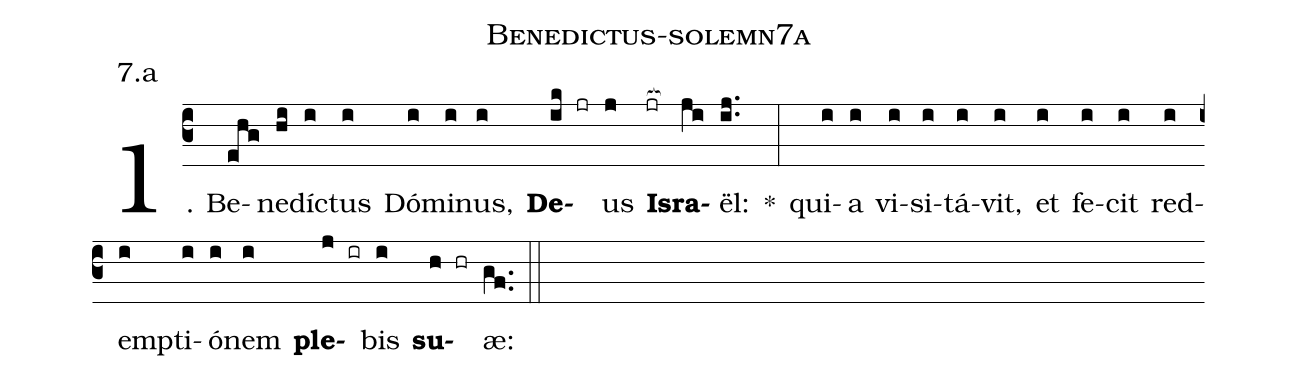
name: Benedictus-solemn7a;
annotation: 7.a;
%%
(c3)1. Be(ehg)ne(hi)díc(i)tus(i) Dó(i)mi(i)nus,(i) <b>De</b>(ik jr)us(j) <b>Is</b>(jr[ocb:1{])<b>ra</b>(ji[ocb:0}])ël:(ij..) *(:) qui(i)a(i) vi(i)si(i)tá(i)vit,(i) et(i) fe(i)cit(i) red(i)emp(i)ti(i)ó(i)nem(i) <b>ple</b>(j ir)bis(i) <b>su</b>(h hr)æ:(gf..) (::)
